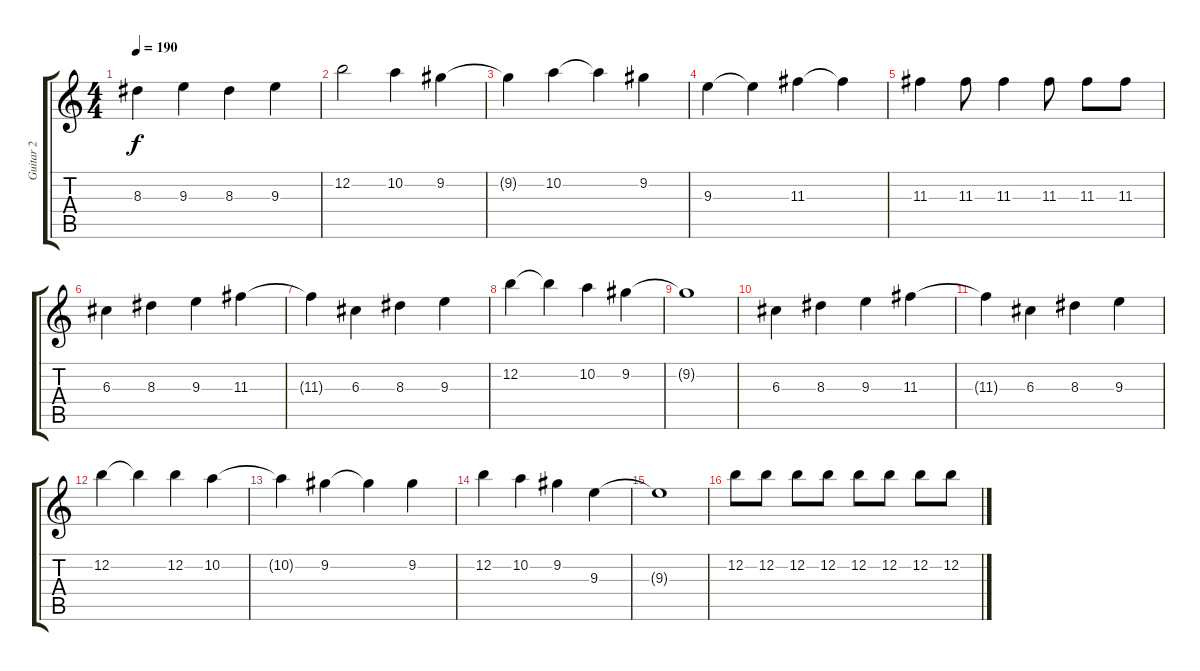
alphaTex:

\track ("Guitar 2" "Guitar 2") {instrument electricguitarclean}
\staff {score tabs}
\tuning (E4 B3 G3 D3 A2 E2) {hide}
\ts (4 4)
\tempo 190
\clef g2
\ks c
8.3{t}.4{dy f} 9.3.4 8.3.4 9.3.4 |
12.2.2 10.2.4 9.2.4 |
9.2{t}.4 10.2.4 10.2{t}.4 9.2.4 |
9.3.4 9.3{t}.4 11.3.4 11.3{t}.4 |
11.3.4 11.3.8 11.3.4 11.3.8 11.3.8 11.3.8 |
6.3.4 8.3.4 9.3.4 11.3.4 |
11.3{t}.4 6.3.4 8.3.4 9.3.4 |
12.2.4 12.2{t}.4 10.2.4 9.2.4 |
9.2{t}.1 |
6.3.4 8.3.4 9.3.4 11.3.4 |
11.3{t}.4 6.3.4 8.3.4 9.3.4 |
12.2.4 12.2{t}.4 12.2.4 10.2.4 |
10.2{t}.4 9.2.4 9.2{t}.4 9.2.4 |
12.2.4 10.2.4 9.2.4 9.3.4 |
9.3{t}.1 |
12.2.8 12.2.8 12.2.8 12.2.8 12.2.8 12.2.8 12.2.8 12.2.8
